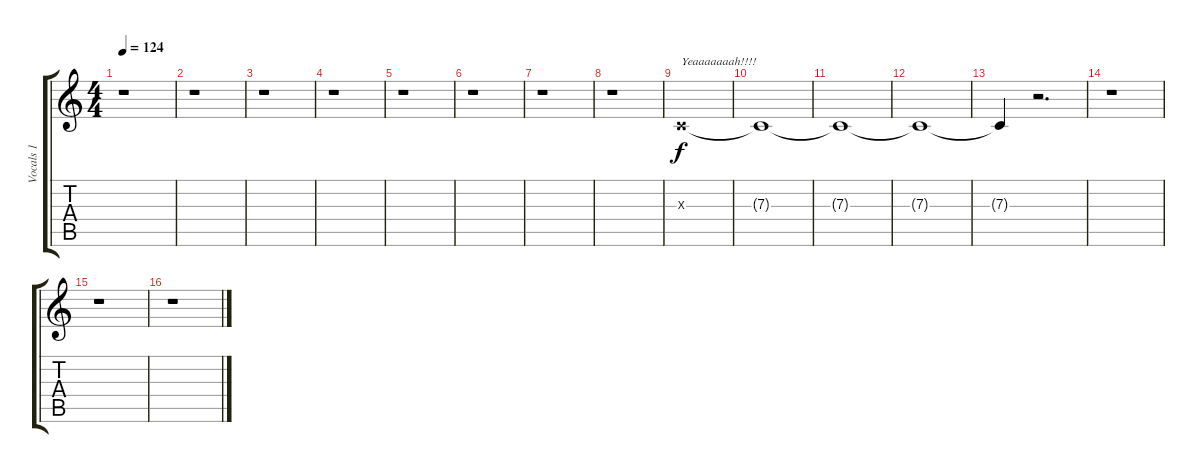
\track ("Vocals 1 " "Vocals 1 ") {instrument oboe}
\staff {score tabs}
\tuning (D4 A3 F3 C3 G2 C2) {hide}
\ts (4 4)
\tempo 124
\clef g2
\ks c
r.1{dy f} |
r.1 |
r.1 |
r.1 |
r.1 |
r.1 |
r.1 |
r.1 |
7.3{x}.1{txt "Yeaaaaaaah!!!!"} |
7.3{t}.1 |
7.3{t}.1 |
7.3{t}.1 |
7.3{t}.4 r.2{d} |
r.1 |
r.1 |
r.1
